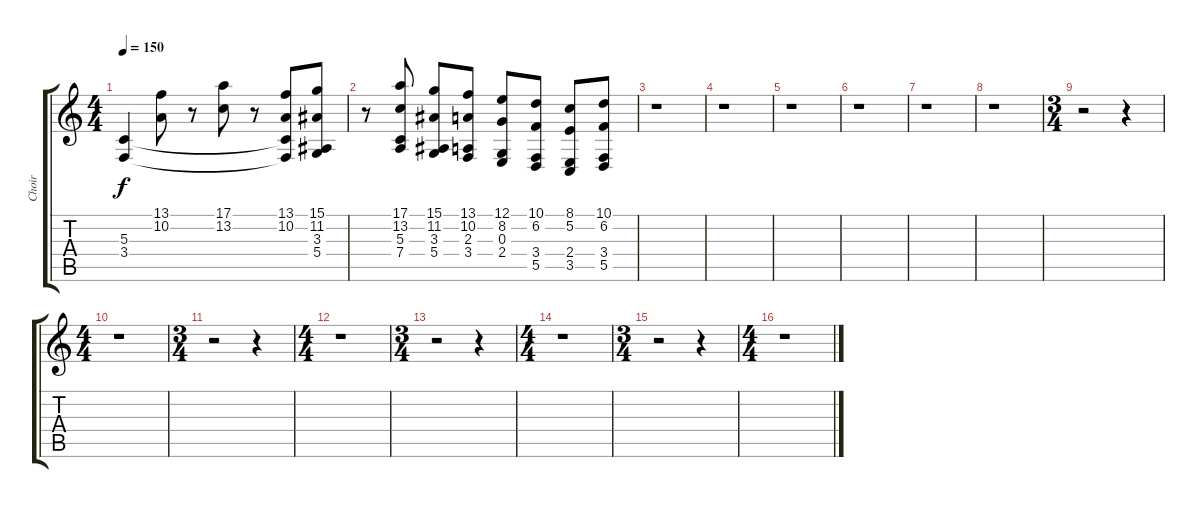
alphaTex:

\track ("Choir" "Choir") {instrument choiraahs}
\staff {score tabs}
\tuning (E4 B3 G3 D3 A2 E2) {hide}
\ts (4 4)
\tempo 150
\clef g2
\ks c
(5.3 3.4).4{dy f} (13.1 10.2).8 r.8 (17.1 13.2).8 r.8 (13.1 10.2 5.3{t} 3.4{t}).8 (15.1 11.2 3.3 5.4).8 |
r.8 (17.1 13.2 5.3 7.4).8 (15.1 11.2 3.3 5.4).8 (13.1 10.2 2.3 3.4).8 (12.1 8.2 0.3 2.4).8 (10.1 6.2 3.4 5.5).8 (8.1 5.2 2.4 3.5).8 (10.1 6.2 3.4 5.5).8 |
r.1 |
r.1 |
r.1 |
r.1 |
r.1 |
r.1 |
\ts (3 4)
r.2 r.4 |
\ts (4 4)
r.1 |
\ts (3 4)
r.2 r.4 |
\ts (4 4)
r.1 |
\ts (3 4)
r.2 r.4 |
\ts (4 4)
r.1 |
\ts (3 4)
r.2 r.4 |
\ts (4 4)
r.1
